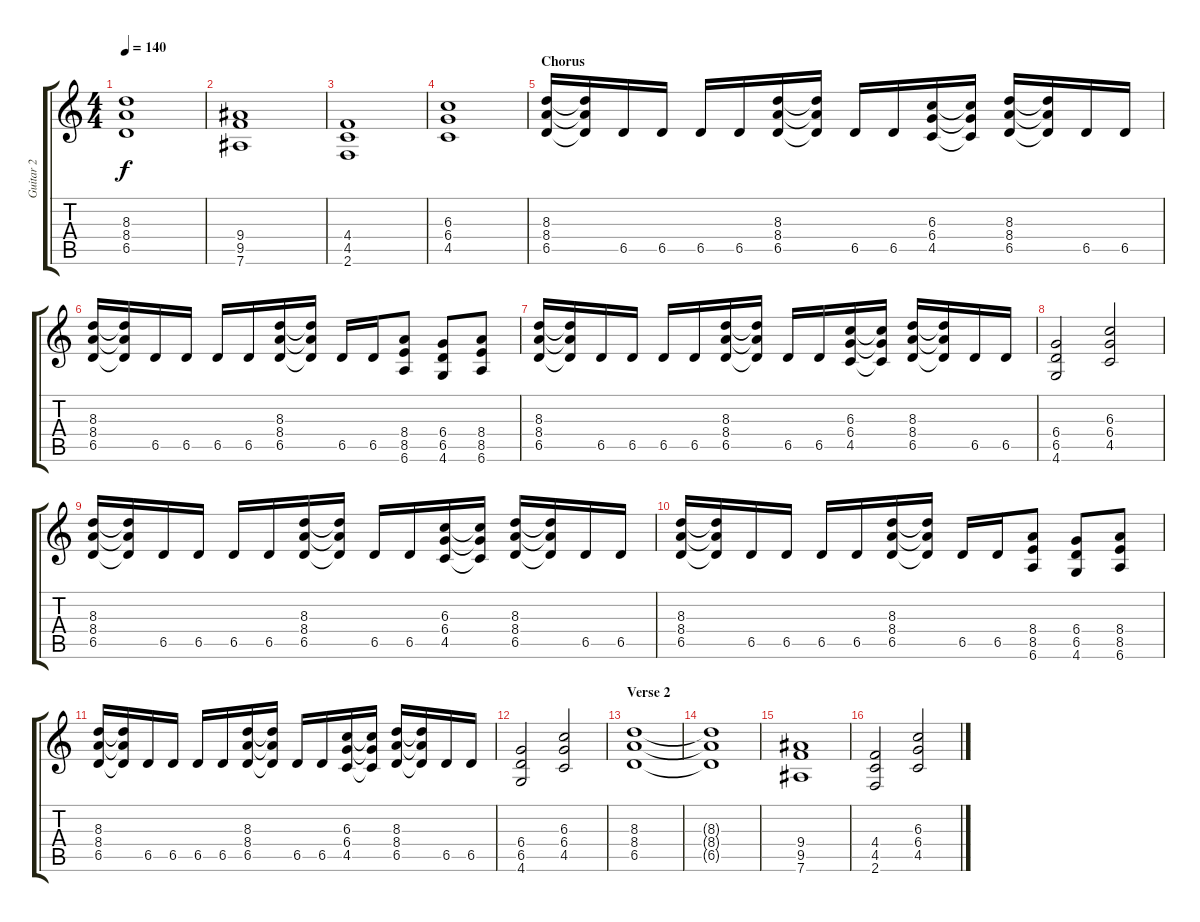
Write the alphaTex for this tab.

\track ("Guitar 2" "Guitar 2") {instrument distortionguitar}
\staff {score tabs}
\tuning (Eb4 Bb3 Gb3 Db3 Ab2 Eb2) {hide}
\ts (4 4)
\tempo 140
\clef g2
\ks c
(8.3 8.4 6.5).1{dy f} |
(9.4 9.5 7.6).1 |
(4.4 4.5 2.6).1 |
(6.3 6.4 4.5).1 |
\section ("" "Chorus")
(8.3 8.4 6.5).16 (8.3{t} 8.4{t} 6.5{t}).16 6.5.16 6.5.16 6.5.16 6.5.16 (8.3 8.4 6.5).16 (8.3{t} 8.4{t} 6.5{t}).16 6.5.16 6.5.16 (6.3 6.4 4.5).16 (6.3{t} 6.4{t} 4.5{t}).16 (8.3 8.4 6.5).16 (8.3{t} 8.4{t} 6.5{t}).16 6.5.16 6.5.16 |
(8.3 8.4 6.5).16 (8.3{t} 8.4{t} 6.5{t}).16 6.5.16 6.5.16 6.5.16 6.5.16 (8.3 8.4 6.5).16 (8.3{t} 8.4{t} 6.5{t}).16 6.5.16 6.5.16 (8.4 8.5 6.6).8 (6.4 6.5 4.6).8 (8.4 8.5 6.6).8 |
(8.3 8.4 6.5).16 (8.3{t} 8.4{t} 6.5{t}).16 6.5.16 6.5.16 6.5.16 6.5.16 (8.3 8.4 6.5).16 (8.3{t} 8.4{t} 6.5{t}).16 6.5.16 6.5.16 (6.3 6.4 4.5).16 (6.3{t} 6.4{t} 4.5{t}).16 (8.3 8.4 6.5).16 (8.3{t} 8.4{t} 6.5{t}).16 6.5.16 6.5.16 |
(6.4 6.5 4.6).2 (6.3 6.4 4.5).2 |
(8.3 8.4 6.5).16 (8.3{t} 8.4{t} 6.5{t}).16 6.5.16 6.5.16 6.5.16 6.5.16 (8.3 8.4 6.5).16 (8.3{t} 8.4{t} 6.5{t}).16 6.5.16 6.5.16 (6.3 6.4 4.5).16 (6.3{t} 6.4{t} 4.5{t}).16 (8.3 8.4 6.5).16 (8.3{t} 8.4{t} 6.5{t}).16 6.5.16 6.5.16 |
(8.3 8.4 6.5).16 (8.3{t} 8.4{t} 6.5{t}).16 6.5.16 6.5.16 6.5.16 6.5.16 (8.3 8.4 6.5).16 (8.3{t} 8.4{t} 6.5{t}).16 6.5.16 6.5.16 (8.4 8.5 6.6).8 (6.4 6.5 4.6).8 (8.4 8.5 6.6).8 |
(8.3 8.4 6.5).16 (8.3{t} 8.4{t} 6.5{t}).16 6.5.16 6.5.16 6.5.16 6.5.16 (8.3 8.4 6.5).16 (8.3{t} 8.4{t} 6.5{t}).16 6.5.16 6.5.16 (6.3 6.4 4.5).16 (6.3{t} 6.4{t} 4.5{t}).16 (8.3 8.4 6.5).16 (8.3{t} 8.4{t} 6.5{t}).16 6.5.16 6.5.16 |
(6.4 6.5 4.6).2 (6.3 6.4 4.5).2 |
\section ("" "Verse 2")
(8.3 8.4 6.5).1 |
(8.3{t} 8.4{t} 6.5{t}).1 |
(9.4 9.5 7.6).1 |
(4.4 4.5 2.6).2 (6.3 6.4 4.5).2
